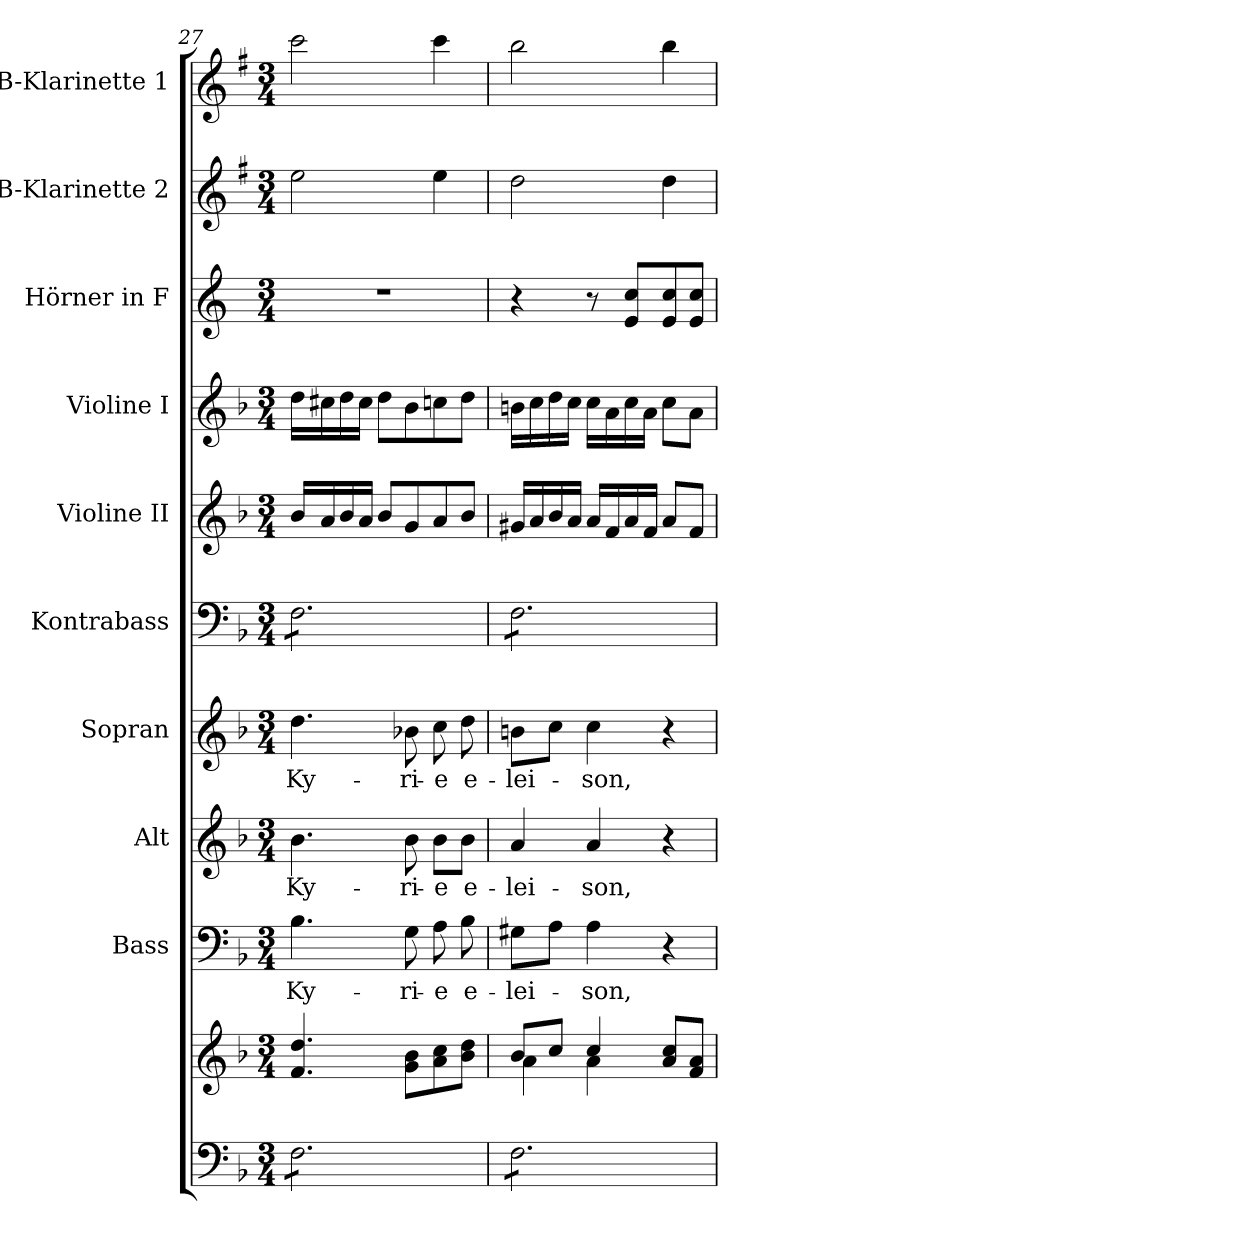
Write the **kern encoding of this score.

**kern	**kern	**kern	**text	**kern	**text	**kern	**text	**kern	**kern	**kern	**kern	**kern	**kern
*part10	*part10	*part9	*part9	*part8	*part8	*part7	*part7	*part6	*part5	*part4	*part3	*part2	*part1
*staff11	*staff10	*staff9	*staff9	*staff8	*staff8	*staff7	*staff7	*staff6	*staff5	*staff4	*staff3	*staff2	*staff1
*	*	*I"Bass	*	*I"Alt	*	*I"Sopran	*	*I"Kontrabass	*I"Violine II	*I"Violine I	*I"Hörner in F	*I"B-Klarinette 2	*I"B-Klarinette 1
*	*	*I'B.	*	*I'A.	*	*I'S.	*	*I'Kb.	*I'Vl. II	*I'Vl. I	*	*I'B Kl. 2	*I'B Kl. 1
*clefF4	*clefG2	*clefF4	*	*clefG2	*	*clefG2	*	*clefF4	*clefG2	*clefG2	*clefG2	*clefG2	*clefG2
*	*	*	*	*	*	*	*	*ITrd7c12	*	*	*ITrd4c7	*ITrd1c2	*ITrd1c2
*k[b-]	*k[b-]	*k[b-]	*	*k[b-]	*	*k[b-]	*	*k[b-]	*k[b-]	*k[b-]	*k[b-]	*k[b-]	*k[b-]
*F:	*F:	*F:	*	*F:	*	*F:	*	*F:	*F:	*F:	*F:	*F:	*F:
*M3/4	*M3/4	*M3/4	*	*M3/4	*	*M3/4	*	*M3/4	*M3/4	*M3/4	*M3/4	*M3/4	*M3/4
=27	=27	=27	=27	=27	=27	=27	=27	=27	=27	=27	=27	=27	=27
!	!	!	!LO:LY:b	!	!LO:LY:b	!	!LO:LY:b	!	!	!	!	!	!
*tremolo	*	*	*	*	*	*	*	*	*	*	*	*	*
*	*	*	*	*	*	*	*	*tremolo	*	*	*	*	*
8F\L	4.f/ 4.dd/	4.B-\	Ky-	4.b-\	Ky-	4.dd\	Ky-	8FF\L	16b-/LL	16dd\LL	2.r	2dd\	2bb-\
.	.	.	.	.	.	.	.	.	16a/	16cc#X\	.	.	.
8F\	.	.	.	.	.	.	.	8FF\	16b-/	16dd\	.	.	.
.	.	.	.	.	.	.	.	.	16a/JJ	16cc#\JJ	.	.	.
8F\	.	.	.	.	.	.	.	8FF\	8b-/L	8dd\L	.	.	.
!	!	!	!LO:LY:b	!	!LO:LY:b	!	!LO:LY:b	!	!	!	!	!	!
8F\	8g\ 8b-\L	8G\	-ri-	8b-\	-ri-	8b-X\	-ri-	8FF\	8g/	8b-\	.	.	.
!	!	!	!LO:LY:b	!	!LO:LY:b	!	!LO:LY:b	!	!	!	!	!	!
8F\	8a\ 8cc\	8A\	-e	8b-\L	-e	8cc\	-e	8FF\	8a/	8ccn\	.	4dd\	4bb-\
!	!	!	!LO:LY:b	!	!LO:LY:b	!	!LO:LY:b	!	!	!	!	!	!
8F\J	8b-\ 8dd\J	8B-\	e-	8b-\J	e-	8dd\	e-	8FF\J	8b-/J	8dd\J	.	.	.
=28	=28	=28	=28	=28	=28	=28	=28	=28	=28	=28	=28	=28	=28
*	*^	*	*	*	*	*	*	*	*	*	*	*	*
!	!	!	!	!LO:LY:b	!	!LO:LY:b	!	!LO:LY:b	!	!	!	!	!	!
8F\L	8b-/L	4a\	8G#X\L	-lei-	4a/	-lei-	8bn\L	-lei-	8FF\L	16g#X/LL	16bn\LL	4r	2cc\	2aa\
.	.	.	.	.	.	.	.	.	.	16a/	16cc\	.	.	.
8F\	8cc/J	.	8A\J	.	.	.	8cc\J	.	8FF\	16b-/	16dd\	.	.	.
.	.	.	.	.	.	.	.	.	.	16a/JJ	16cc\JJ	.	.	.
!	!	!	!	!LO:LY:b	!	!LO:LY:b	!	!LO:LY:b	!	!	!	!	!	!
8F\	4cc/	4a\	4A\	-son,	4a/	-son,	4cc\	-son,	8FF\	16a/LL	16cc\LL	8r	.	.
.	.	.	.	.	.	.	.	.	.	16f/	16a\	.	.	.
8F\	.	.	.	.	.	.	.	.	8FF\	16a/	16cc\	8A/ 8f/L	.	.
.	.	.	.	.	.	.	.	.	.	16f/JJ	16a\JJ	.	.	.
8F\	8a/ 8cc/L	4ryy	4r	.	4r	.	4r	.	8FF\	8a/L	8cc\L	8A/ 8f/	4cc\	4aa\
8F\J	8f/ 8a/J	.	.	.	.	.	.	.	8FF\J	8f/J	8a\J	8A/ 8f/J	.	.
*	*	*	*	*	*	*	*	*	*Xtremolo	*	*	*	*	*
*Xtremolo	*	*	*	*	*	*	*	*	*	*	*	*	*	*
*	*v	*v	*	*	*	*	*	*	*	*	*	*	*	*
=	=	=	=	=	=	=	=	=	=	=	=	=	=
*-	*-	*-	*-	*-	*-	*-	*-	*-	*-	*-	*-	*-	*-
